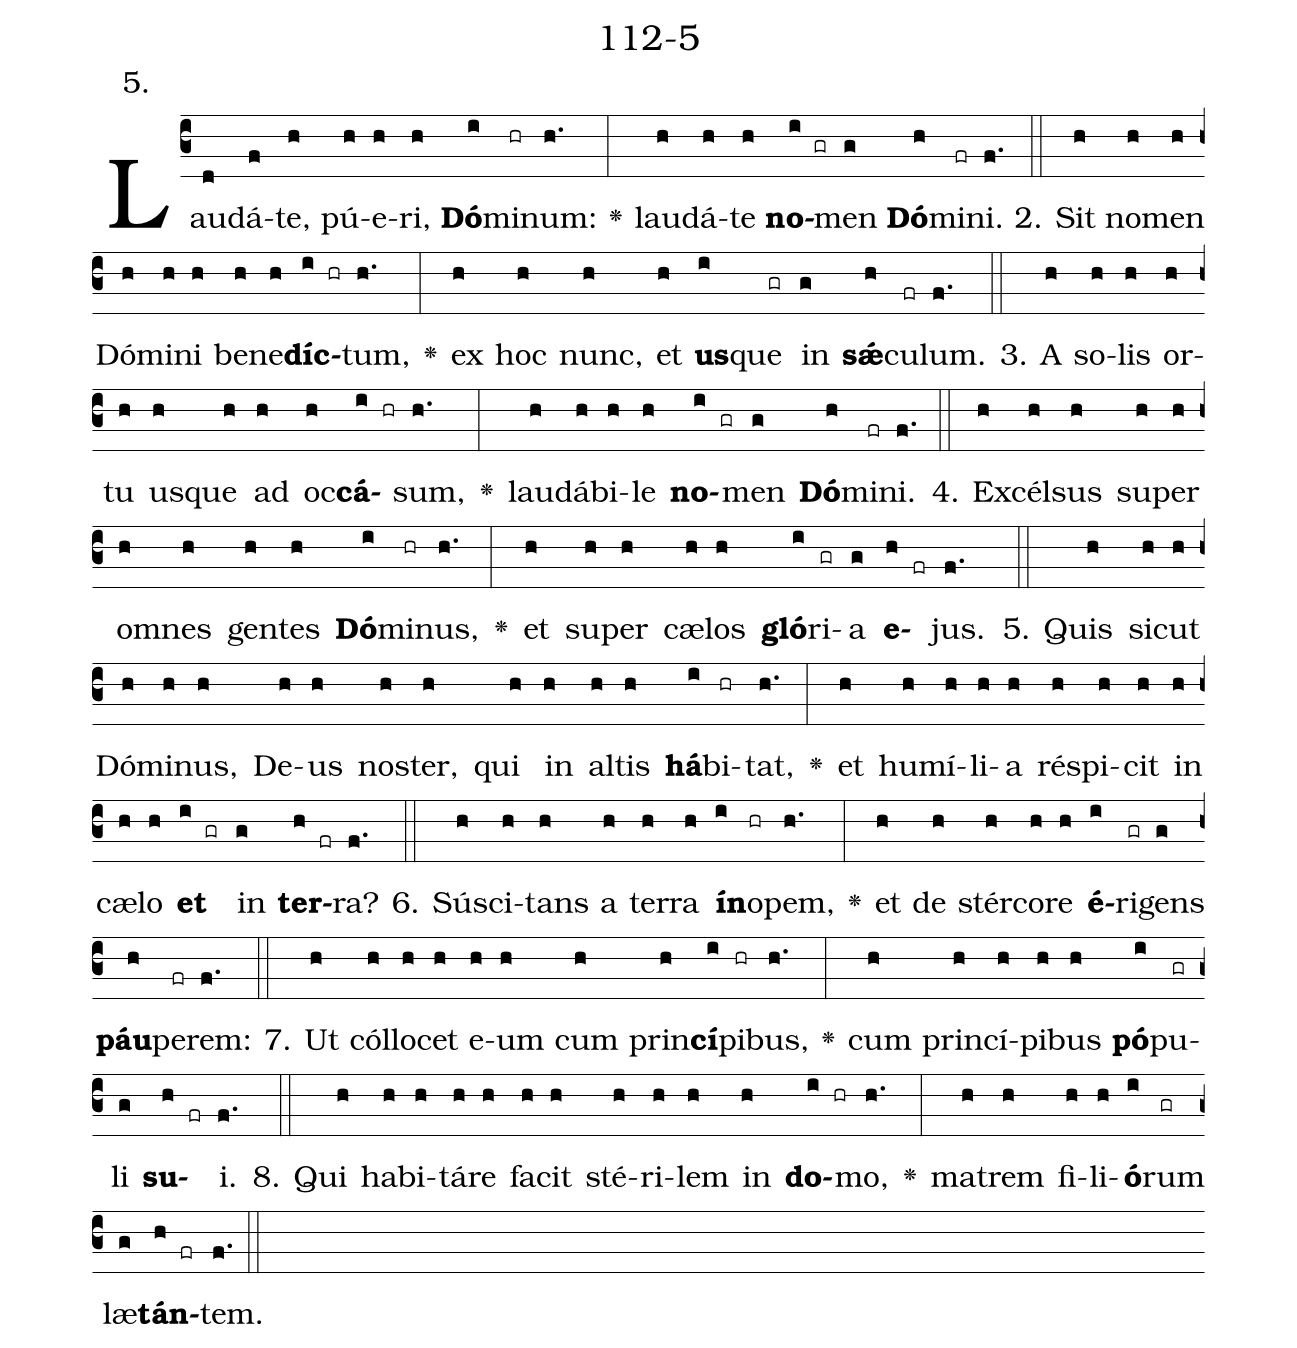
name: 112-5;
annotation: 5.;
%%
(c3)Lau(d)dá(f)te,(h) pú(h)e(h)ri,(h) <b>Dó</b>(i)mi(hr)num:(h.) <v>\greheightstar</v>(:) lau(h)dá(h)te(h) <b>no</b>(i gr)men(g) <b>Dó</b>(h)mi(fr)ni.(f.) (::)
2. Sit(h) no(h)men(h) Dó(h)mi(h)ni(h) be(h)ne(h)<b>díc</b>(i hr)tum,(h.) <v>\greheightstar</v>(:) ex(h) hoc(h) nunc,(h) et(h) <b>us</b>(i)que(gr) in(g) <b>sǽ</b>(h)cu(fr)lum.(f.) (::)
3. A(h) so(h)lis(h) or(h)tu(h) us(h)que(h) ad(h) oc(h)<b>cá</b>(i hr)sum,(h.) <v>\greheightstar</v>(:) lau(h)dá(h)bi(h)le(h) <b>no</b>(i gr)men(g) <b>Dó</b>(h)mi(fr)ni.(f.) (::)
4. Ex(h)cél(h)sus(h) su(h)per(h) om(h)nes(h) gen(h)tes(h) <b>Dó</b>(i)mi(hr)nus,(h.) <v>\greheightstar</v>(:) et(h) su(h)per(h) cæ(h)los(h) <b>gló</b>(i)ri(gr)a(g) <b>e</b>(h fr)jus.(f.) (::)
5. Quis(h) sic(h)ut(h) Dó(h)mi(h)nus,(h) De(h)us(h) nos(h)ter,(h) qui(h) in(h) al(h)tis(h) <b>há</b>(i)bi(hr)tat,(h.) <v>\greheightstar</v>(:) et(h) hu(h)mí(h)li(h)a(h) ré(h)spi(h)cit(h) in(h) cæ(h)lo(h) <b>et</b>(i gr) in(g) <b>ter</b>(h fr)ra?(f.) (::)
6. Sú(h)sci(h)tans(h) a(h) ter(h)ra(h) <b>ín</b>(i)o(hr)pem,(h.) <v>\greheightstar</v>(:) et(h) de(h) stér(h)co(h)re(h) <b>é</b>(i)ri(gr)gens(g) <b>páu</b>(h)pe(fr)rem:(f.) (::)
7. Ut(h) cól(h)lo(h)cet(h) e(h)um(h) cum(h) prin(h)<b>cí</b>(i)pi(hr)bus,(h.) <v>\greheightstar</v>(:) cum(h) prin(h)cí(h)pi(h)bus(h) <b>pó</b>(i)pu(gr)li(g) <b>su</b>(h fr)i.(f.) (::)
8. Qui(h) ha(h)bi(h)tá(h)re(h) fa(h)cit(h) sté(h)ri(h)lem(h) in(h) <b>do</b>(i hr)mo,(h.) <v>\greheightstar</v>(:) ma(h)trem(h) fi(h)li(h)<b>ó</b>(i)rum(gr) læ(g)<b>tán</b>(h fr)tem.(f.) (::)
